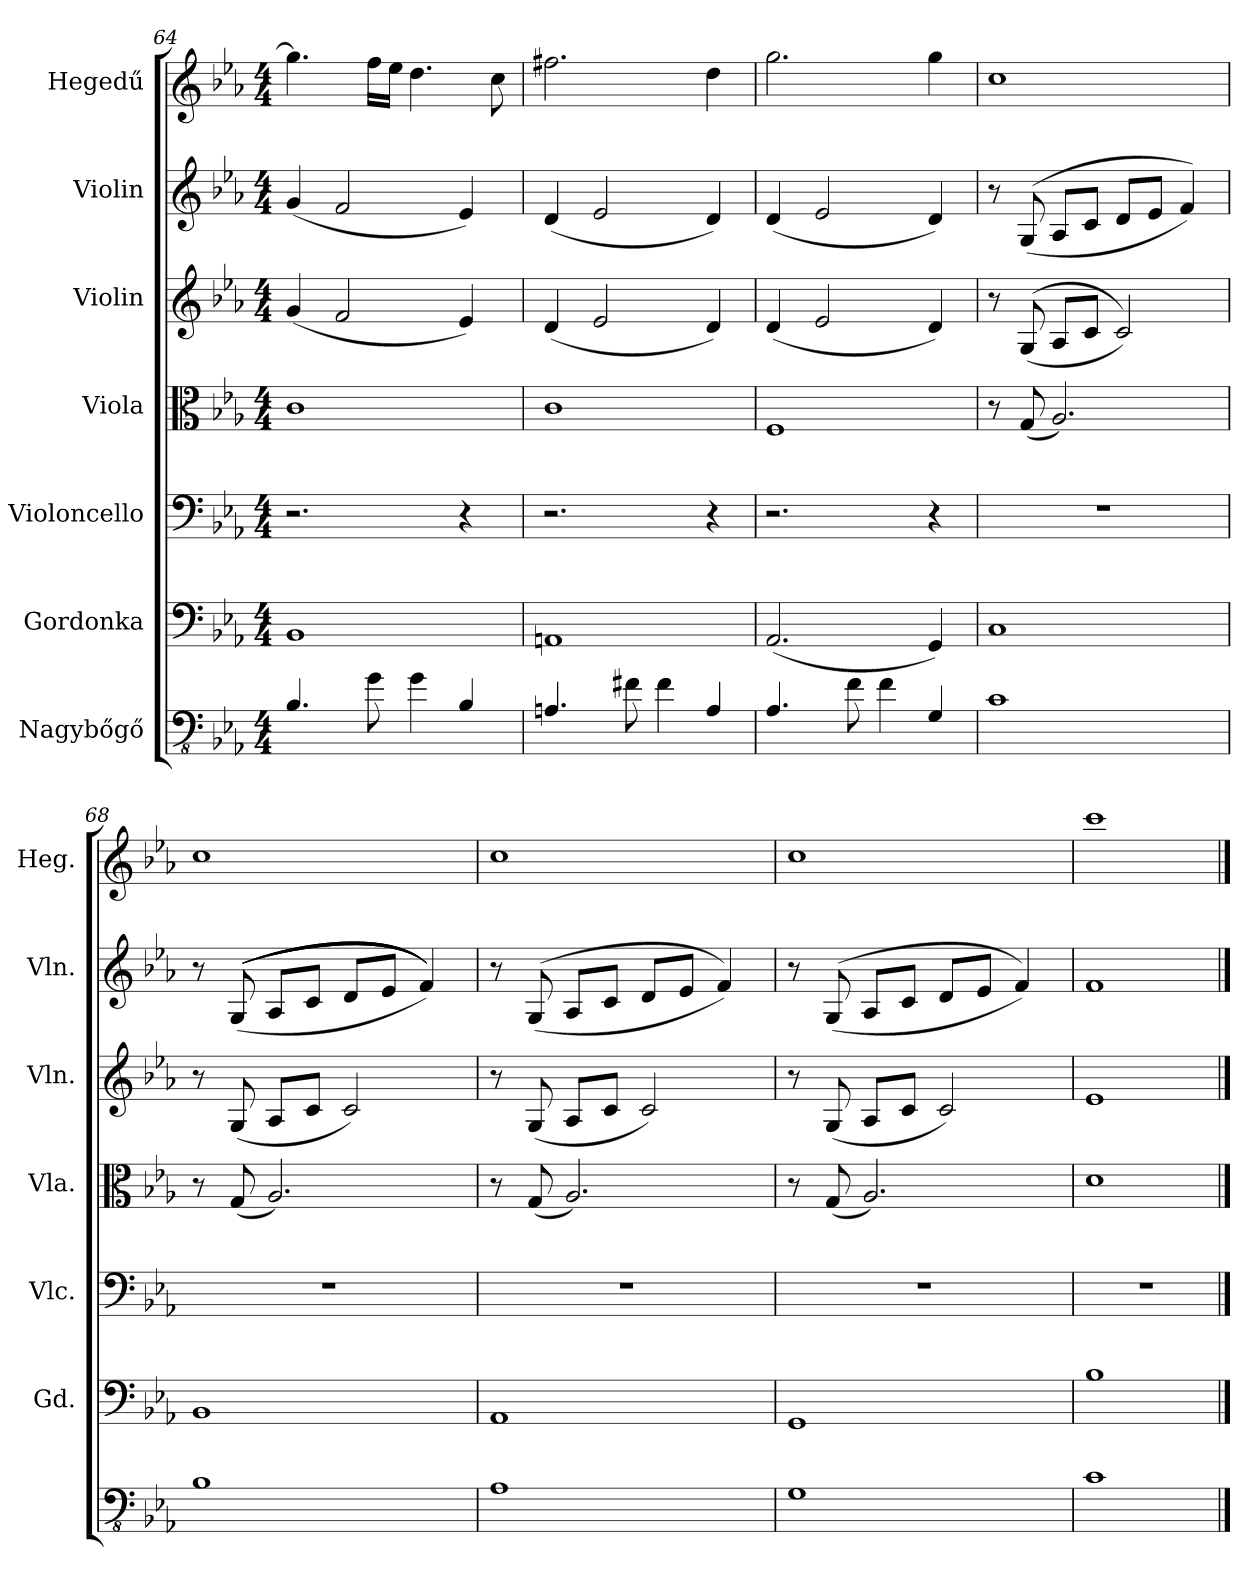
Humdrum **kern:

**kern	**kern	**kern	**kern	**kern	**kern	**kern
*part7	*part6	*part5	*part4	*part3	*part2	*part1
*staff7	*staff6	*staff5	*staff4	*staff3	*staff2	*staff1
*I"Nagybőgő	*I"Gordonka	*I"Violoncello	*I"Viola	*I"Violin	*I"Violin	*I"Hegedű
*	*I'Gd.	*I'Vlc.	*I'Vla.	*I'Vln.	*I'Vln.	*I'Heg.
*clefFv4	*clefF4	*clefF4	*clefC3	*clefG2	*clefG2	*clefG2
*ITrd7c12	*	*	*	*	*	*
*k[b-e-a-]	*k[b-e-a-]	*k[b-e-a-]	*k[b-e-a-]	*k[b-e-a-]	*k[b-e-a-]	*k[b-e-a-]
*M4/4	*M4/4	*M4/4	*M4/4	*M4/4	*M4/4	*M4/4
=64	=64	=64	=64	=64	=64	=64
4.BBB-/	1BB-	2.r	1c	(4g/	(4g/	4.gg\]
.	.	.	.	2f/	2f/	.
8GG\	.	.	.	.	.	16ff\LL
.	.	.	.	.	.	16ee-\JJ
4GG\	.	.	.	.	.	4.dd\
4BBB-/	.	4r	.	4e-/)	4e-/)	.
.	.	.	.	.	.	8cc\
=65	=65	=65	=65	=65	=65	=65
4.AAAn/	1AAn	2.r	1c	(4d/	(4d/	2.ff#X\
.	.	.	.	2e-/	2e-/	.
8FF#X\	.	.	.	.	.	.
4FF#\	.	.	.	.	.	.
4AAA/	.	4r	.	4d/)	4d/)	4dd\
=66	=66	=66	=66	=66	=66	=66
4.AAA-/	(2.AA-/	2.r	1F	(4d/	(4d/	2.gg\
.	.	.	.	2e-/	2e-/	.
8FF\	.	.	.	.	.	.
4FF\	.	.	.	.	.	.
4GGG/	4GG/)	4r	.	4d/)	4d/)	4gg\
=67	=67	=67	=67	=67	=67	=67
1CC	1C	1r	8r	8r	8r	1cc
.	.	.	(8G/	((8G/	((8G/	.
.	.	.	2.A-/)	8A-/L	8A-/L	.
.	.	.	.	8c/J	8c/J	.
.	.	.	.	2c/))	8d/L	.
.	.	.	.	.	8e-/J	.
.	.	.	.	.	4f/))	.
=68	=68	=68	=68	=68	=68	=68
1BBB-	1BB-	1r	8r	8r	8r	1cc
.	.	.	(8G/	(8G/	((((((8G/	.
.	.	.	2.A-/)	8A-/L	8A-/L	.
.	.	.	.	8c/J	8c/J	.
.	.	.	.	2c/)	8d/L	.
.	.	.	.	.	8e-/J	.
.	.	.	.	.	4f/))))))	.
!!LO:LB:g=z
=69	=69	=69	=69	=69	=69	=69
1AAA-	1AA-	1r	8r	8r	8r	1cc
.	.	.	(8G/	(8G/	((8G/	.
.	.	.	2.A-/)	8A-/L	8A-/L	.
.	.	.	.	8c/J	8c/J	.
.	.	.	.	2c/)	8d/L	.
.	.	.	.	.	8e-/J	.
.	.	.	.	.	4f/))	.
=70	=70	=70	=70	=70	=70	=70
1GGG	1GG	1r	8r	8r	8r	1cc
.	.	.	(8G/	(8G/	((8G/	.
.	.	.	2.A-/)	8A-/L	8A-/L	.
.	.	.	.	8c/J	8c/J	.
.	.	.	.	2c/)	8d/L	.
.	.	.	.	.	8e-/J	.
.	.	.	.	.	4f/))	.
=71	=71	=71	=71	=71	=71	=71
1CC	1B-	1r	1d	1e-	1f	1ccc
==	==	==	==	==	==	==
*-	*-	*-	*-	*-	*-	*-
